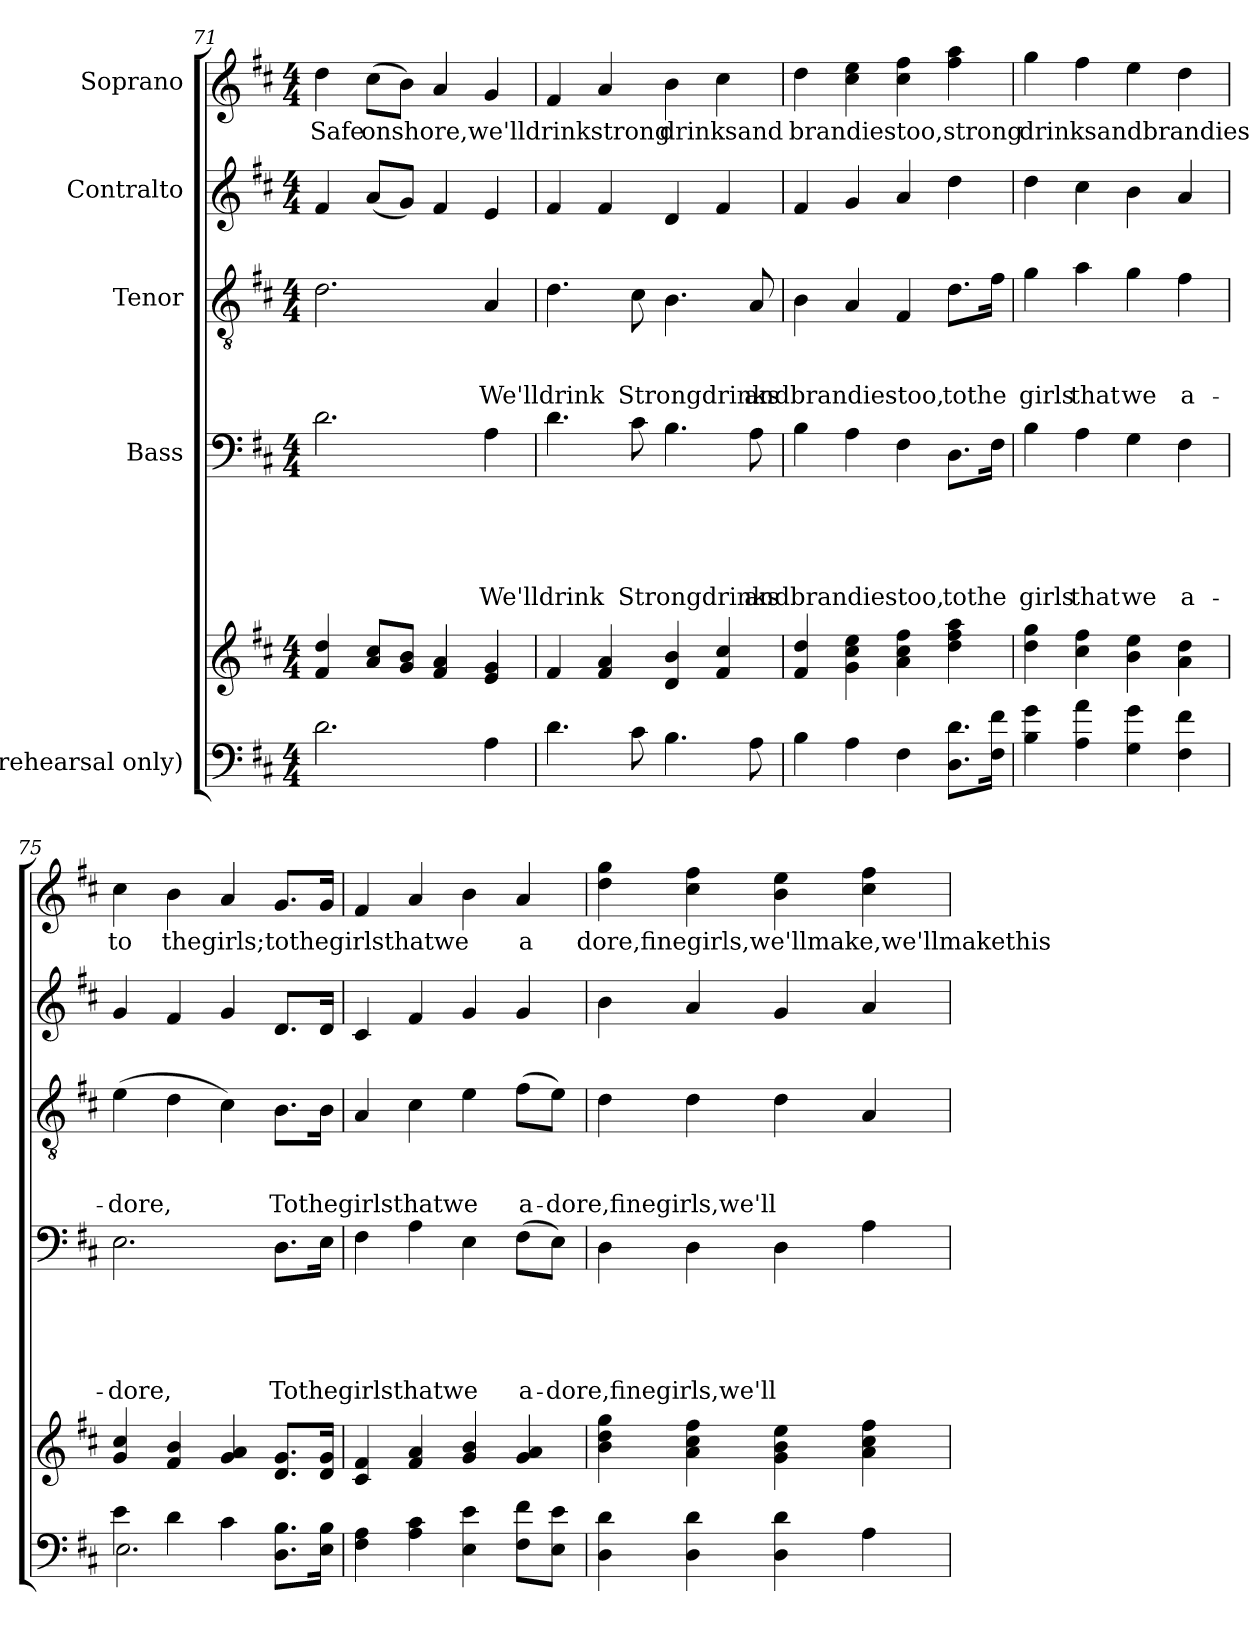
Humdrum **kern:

**kern	**kern	**kern	**text	**text	**text	**text	**text	**kern	**text	**text	**text	**kern	**kern	**text
*part5	*part5	*part4	*part4	*part4	*part4	*part4	*part4	*part3	*part3	*part3	*part3	*part2	*part1	*part1
*staff6	*staff5	*staff4	*staff4	*staff4	*staff4	*staff4	*staff4	*staff3	*staff3	*staff3	*staff3	*staff2	*staff1	*staff1
*I"(rehearsal only)	*	*I"Bass	*	*	*	*	*	*I"Tenor	*	*	*	*I"Contralto	*I"Soprano	*
*clefF4	*clefG2	*clefF4	*	*	*	*	*	*clefGv2	*	*	*	*clefG2	*clefG2	*
*k[f#c#]	*k[f#c#]	*k[f#c#]	*	*	*	*	*	*k[f#c#]	*	*	*	*k[f#c#]	*k[f#c#]	*
*D:	*D:	*D:	*	*	*	*	*	*D:	*	*	*	*D:	*D:	*
*M4/4	*M4/4	*M4/4	*	*	*	*	*	*M4/4	*	*	*	*M4/4	*M4/4	*
=71	=71	=71	=71	=71	=71	=71	=71	=71	=71	=71	=71	=71	=71	=71
!	!	!	!	!	!	!	!	!	!	!	!	!	!	!LO:LY:b
2.d\	4f#/ 4dd/	2.d\	.	.	.	.	.	2.d\	.	.	.	4f#/	4dd\	Safe
!	!	!	!	!	!	!	!	!	!	!	!	!	!	!LO:LY:b
.	8a/ 8cc#/L	.	.	.	.	.	.	.	.	.	.	(<8a/L	(>8cc#\L	onshore,we'lldrinkstrong
.	8g/ 8b/J	.	.	.	.	.	.	.	.	.	.	8g/J)	8b\J)	.
.	4f#/ 4a/	.	.	.	.	.	.	.	.	.	.	4f#/	4a/	.
!	!	!	!	!	!	!	!LO:LY:b	!	!	!	!LO:LY:b	!	!	!
4A\	4e/ 4g/	4A\	.	.	.	.	We'lldrink	4A/	.	.	We'lldrink	4e/	4g/	.
=72	=72	=72	=72	=72	=72	=72	=72	=72	=72	=72	=72	=72	=72	=72
4.d\	4f#/	4.d\	.	.	.	.	.	4.d\	.	.	.	4f#/	4f#/	.
.	4f#/ 4a/	.	.	.	.	.	.	.	.	.	.	4f#/	4a/	.
!	!	!	!	!	!	!	!LO:LY:b	!	!	!	!LO:LY:b	!	!	!
8c#\	.	8c#\	.	.	.	.	Strongdrinks	8c#\	.	.	Strongdrinks	.	.	.
!	!	!	!	!	!	!	!	!	!	!	!	!	!	!LO:LY:b
4.B\	4d/ 4b/	4.B\	.	.	.	.	.	4.B\	.	.	.	4d/	4b\	drinksand
.	4f#/ 4cc#/	.	.	.	.	.	.	.	.	.	.	4f#/	4cc#\	.
!	!	!	!	!	!	!	!LO:LY:b	!	!	!	!LO:LY:b	!	!	!
8A\	.	8A\	.	.	.	.	andbrandiestoo,	8A/	.	.	andbrandiestoo,	.	.	.
=73	=73	=73	=73	=73	=73	=73	=73	=73	=73	=73	=73	=73	=73	=73
!	!	!	!	!	!	!	!	!	!	!	!	!	!	!LO:LY:b
4B\	4f#/ 4dd/	4B\	.	.	.	.	.	4B\	.	.	.	4f#/	4dd\	brandiestoo,strong
4A\	4g\ 4cc#\ 4ee\	4A\	.	.	.	.	.	4A/	.	.	.	4g/	4cc#\ 4ee\	.
4F#\	4a\ 4cc#\ 4ff#\	4F#\	.	.	.	.	.	4F#/	.	.	.	4a/	4cc#\ 4ff#\	.
!	!	!	!	!	!	!	!LO:LY:b	!	!	!	!LO:LY:b	!	!	!
8.D\ 8.d\L	4dd\ 4ff#\ 4aa\	8.D\L	.	.	.	.	tothe	8.d\L	.	.	tothe	4dd\	4ff#\ 4aa\	.
16F#\ 16f#\Jk	.	16F#\Jk	.	.	.	.	.	16f#\Jk	.	.	.	.	.	.
!!LO:LB:g=z
=74	=74	=74	=74	=74	=74	=74	=74	=74	=74	=74	=74	=74	=74	=74
!	!	!	!	!	!	!	!LO:LY:b	!	!	!	!LO:LY:b	!	!	!LO:LY:b
4B\ 4g\	4dd\ 4gg\	4B\	.	.	.	.	girls	4g\	.	.	girls	4dd\	4gg\	drinksandbrandies
!	!	!	!	!	!	!	!LO:LY:b	!	!	!	!LO:LY:b	!	!	!
4A\ 4a\	4cc#\ 4ff#\	4A\	.	.	.	.	that	4a\	.	.	that	4cc#\	4ff#\	.
!	!	!	!	!	!	!	!LO:LY:b	!	!	!	!LO:LY:b	!	!	!
4G\ 4g\	4b\ 4ee\	4G\	.	.	.	.	we	4g\	.	.	we	4b\	4ee\	.
!	!	!	!	!	!	!	!LO:LY:b	!	!	!	!LO:LY:b	!	!	!
4F#\ 4f#\	4a\ 4dd\	4F#\	.	.	.	.	a-	4f#\	.	.	a-	4a/	4dd\	.
=75	=75	=75	=75	=75	=75	=75	=75	=75	=75	=75	=75	=75	=75	=75
*^	*	*	*	*	*	*	*	*	*	*	*	*	*	*
!	!	!	!	!	!	!	!	!LO:LY:b	!	!	!	!LO:LY:b	!	!	!LO:LY:b
4e\	2.E\	4g/ 4cc#/	2.E\	.	.	.	.	-dore,	(>4e\	.	.	-dore,	4g/	4cc#\	to
!	!	!	!	!	!	!	!	!	!	!	!	!	!	!	!LO:LY:b
4d\	.	4f#/ 4b/	.	.	.	.	.	.	4d\	.	.	.	4f#/	4b\	thegirls;tothegirlsthatwe
4c#\	.	4g/ 4a/	.	.	.	.	.	.	4c#\)	.	.	.	4g/	4a/	.
!	!	!	!	!	!	!	!	!LO:LY:b	!	!	!	!LO:LY:b	!	!	!
8.D\ 8.B\L	4ryy	8.d/ 8.g/L	8.D\L	.	.	.	.	Tothegirlsthatwe	8.B\L	.	.	Tothegirlsthatwe	8.d/L	8.g/L	.
16E\ 16B\Jk	.	16d/ 16g/Jk	16E\Jk	.	.	.	.	.	16B\Jk	.	.	.	16d/Jk	16g/Jk	.
*v	*v	*	*	*	*	*	*	*	*	*	*	*	*	*	*
=76	=76	=76	=76	=76	=76	=76	=76	=76	=76	=76	=76	=76	=76	=76
4F#\ 4A\	4c#/ 4f#/	4F#\	.	.	.	.	.	4A/	.	.	.	4c#/	4f#/	.
4A\ 4c#\	4f#/ 4a/	4A\	.	.	.	.	.	4c#\	.	.	.	4f#/	4a/	.
4E\ 4e\	4g/ 4b/	4E\	.	.	.	.	.	4e\	.	.	.	4g/	4b\	.
!	!	!	!	!	!	!	!LO:LY:b	!	!	!	!LO:LY:b	!	!	!LO:LY:b
8F#\ 8f#\L	4g/ 4a/	(>8F#\L	.	.	.	.	a-	(>8f#\L	.	.	a-	4g/	4a/	a
!	!	!	!	!	!	!	!LO:LY:b	!	!	!	!LO:LY:b	!	!	!
8E\ 8e\J	.	8E\J)	.	.	.	.	-dore,finegirls,we'll	8e\J)	.	.	-dore,finegirls,we'll	.	.	.
=77	=77	=77	=77	=77	=77	=77	=77	=77	=77	=77	=77	=77	=77	=77
!	!	!	!	!	!	!	!	!	!	!	!	!	!	!LO:LY:b
4D\ 4d\	4b\ 4dd\ 4gg\	4D\	.	.	.	.	.	4d\	.	.	.	4b\	4dd\ 4gg\	dore,finegirls,we'llmake,we'llmakethis
4D\ 4d\	4a\ 4cc#\ 4ff#\	4D\	.	.	.	.	.	4d\	.	.	.	4a/	4cc#\ 4ff#\	.
4D\ 4d\	4g\ 4b\ 4ee\	4D\	.	.	.	.	.	4d\	.	.	.	4g/	4b\ 4ee\	.
4A\	4a\ 4cc#\ 4ff#\	4A\	.	.	.	.	.	4A/	.	.	.	4a/	4cc#\ 4ff#\	.
=	=	=	=	=	=	=	=	=	=	=	=	=	=	=
*-	*-	*-	*-	*-	*-	*-	*-	*-	*-	*-	*-	*-	*-	*-
